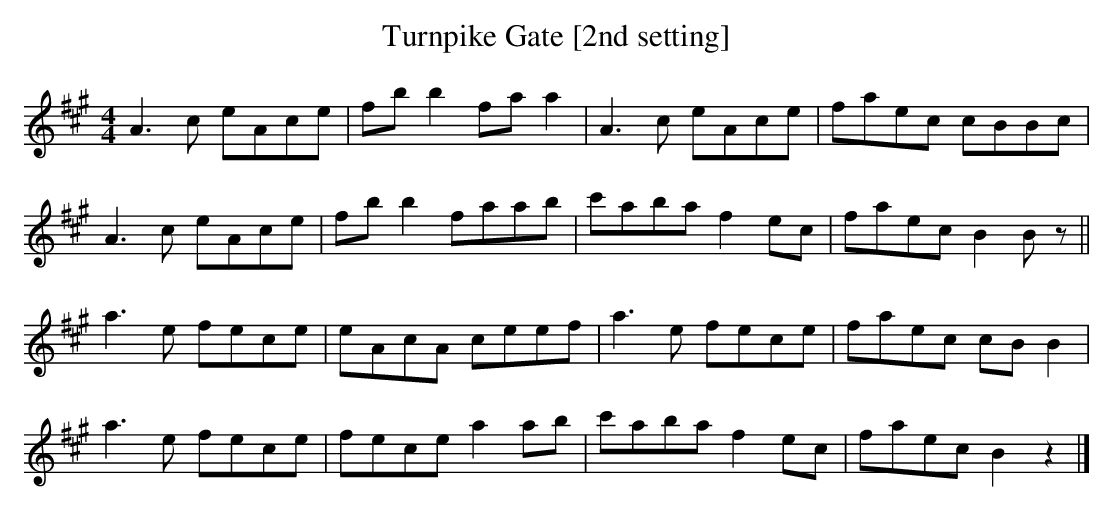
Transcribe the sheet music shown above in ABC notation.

X:1
T: Turnpike Gate [2nd setting]
L: 1/8
M: 4/4
K: A
A3c eAce | fb b2 fa a2 | A3c eAce | faec cBBc |
A3c eAce | fb b2 faab | c'aba f2 ec | faec B2 Bz ||
a3e fece | eAcA ceef | a3e fece | faec cB B2 |
a3e fece | fece a2 ab | c'aba f2 ec | faec B2 z2 |]
